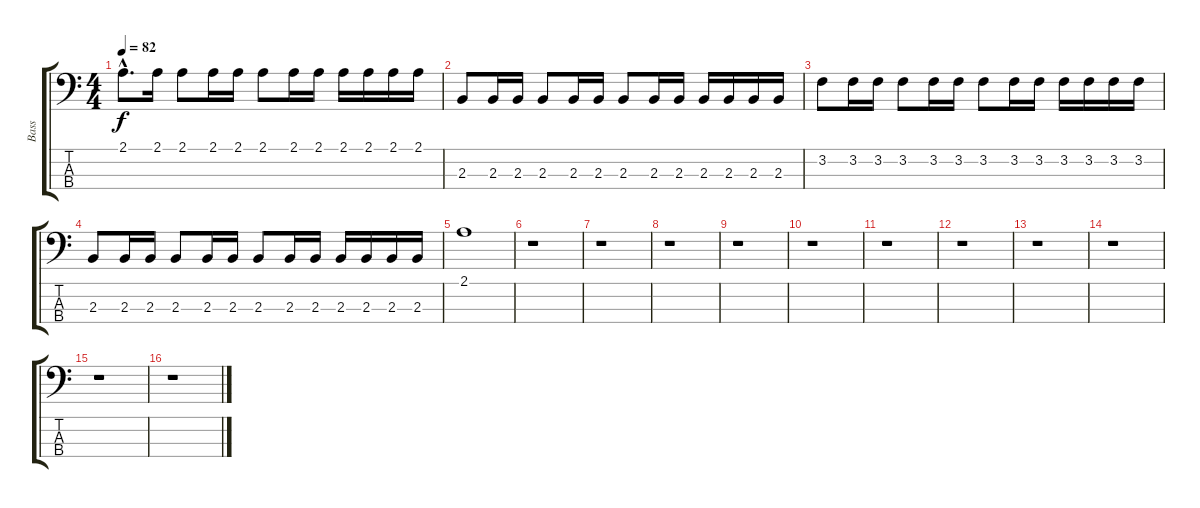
\track ("Bass" "Bass") {instrument acousticbass}
\staff {score tabs}
\tuning (G2 D2 A1 E1) {hide}
\ts (4 4)
\tempo 82
\clef f4
\ks c
2.1{hac}.8{d dy f} 2.1.16 2.1.8 2.1.16 2.1.16 2.1.8 2.1.16 2.1.16 2.1.16 2.1.16 2.1.16 2.1.16 |
2.3.8 2.3.16 2.3.16 2.3.8 2.3.16 2.3.16 2.3.8 2.3.16 2.3.16 2.3.16 2.3.16 2.3.16 2.3.16 |
3.2.8 3.2.16 3.2.16 3.2.8 3.2.16 3.2.16 3.2.8 3.2.16 3.2.16 3.2.16 3.2.16 3.2.16 3.2.16 |
2.3.8 2.3.16 2.3.16 2.3.8 2.3.16 2.3.16 2.3.8 2.3.16 2.3.16 2.3.16 2.3.16 2.3.16 2.3.16 |
2.1.1 |
r.1 |
r.1 |
r.1 |
r.1 |
r.1 |
r.1 |
r.1 |
r.1 |
r.1 |
r.1 |
r.1
